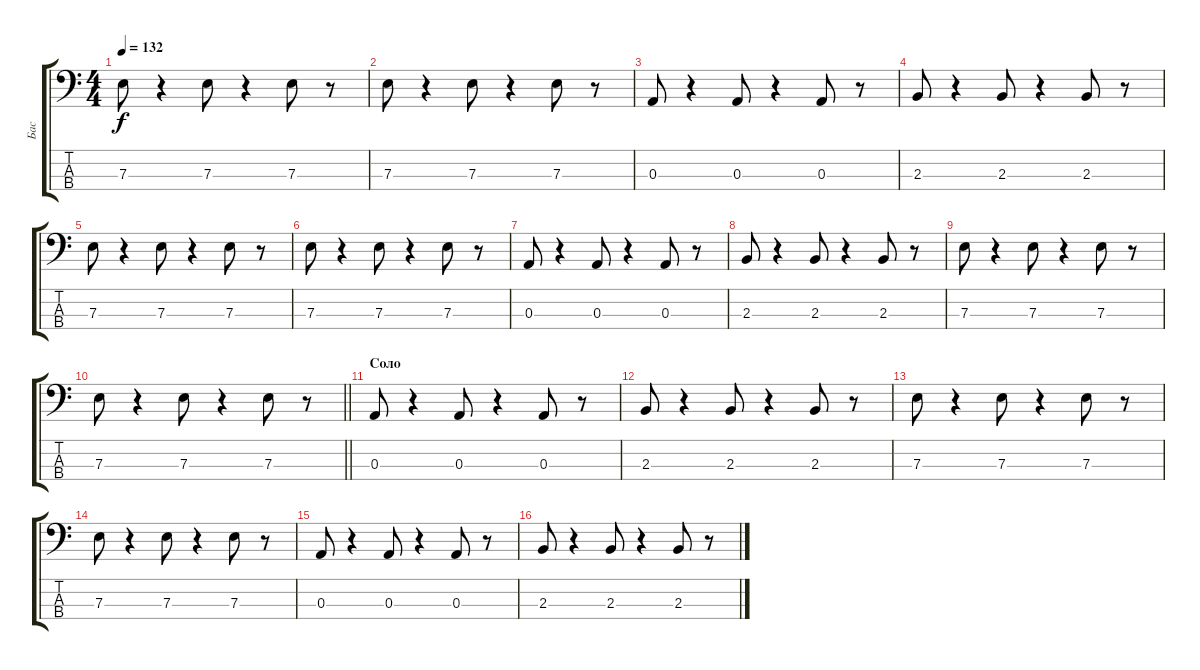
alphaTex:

\track ("Бас" "Бас") {instrument electricbassfinger}
\staff {score tabs}
\tuning (G2 D2 A1 E1) {hide}
\ts (4 4)
\tempo 132
\clef f4
\ks c
7.3.8{dy f} r.4 7.3.8 r.4 7.3.8 r.8 |
7.3.8 r.4 7.3.8 r.4 7.3.8 r.8 |
0.3.8 r.4 0.3.8 r.4 0.3.8 r.8 |
2.3.8 r.4 2.3.8 r.4 2.3.8 r.8 |
7.3.8 r.4 7.3.8 r.4 7.3.8 r.8 |
7.3.8 r.4 7.3.8 r.4 7.3.8 r.8 |
0.3.8 r.4 0.3.8 r.4 0.3.8 r.8 |
2.3.8 r.4 2.3.8 r.4 2.3.8 r.8 |
7.3.8 r.4 7.3.8 r.4 7.3.8 r.8 |
\barLineRight lightlight
7.3.8 r.4 7.3.8 r.4 7.3.8 r.8 |
\section ("" "Соло")
0.3.8 r.4 0.3.8 r.4 0.3.8 r.8 |
2.3.8 r.4 2.3.8 r.4 2.3.8 r.8 |
7.3.8 r.4 7.3.8 r.4 7.3.8 r.8 |
7.3.8 r.4 7.3.8 r.4 7.3.8 r.8 |
0.3.8 r.4 0.3.8 r.4 0.3.8 r.8 |
2.3.8 r.4 2.3.8 r.4 2.3.8 r.8
